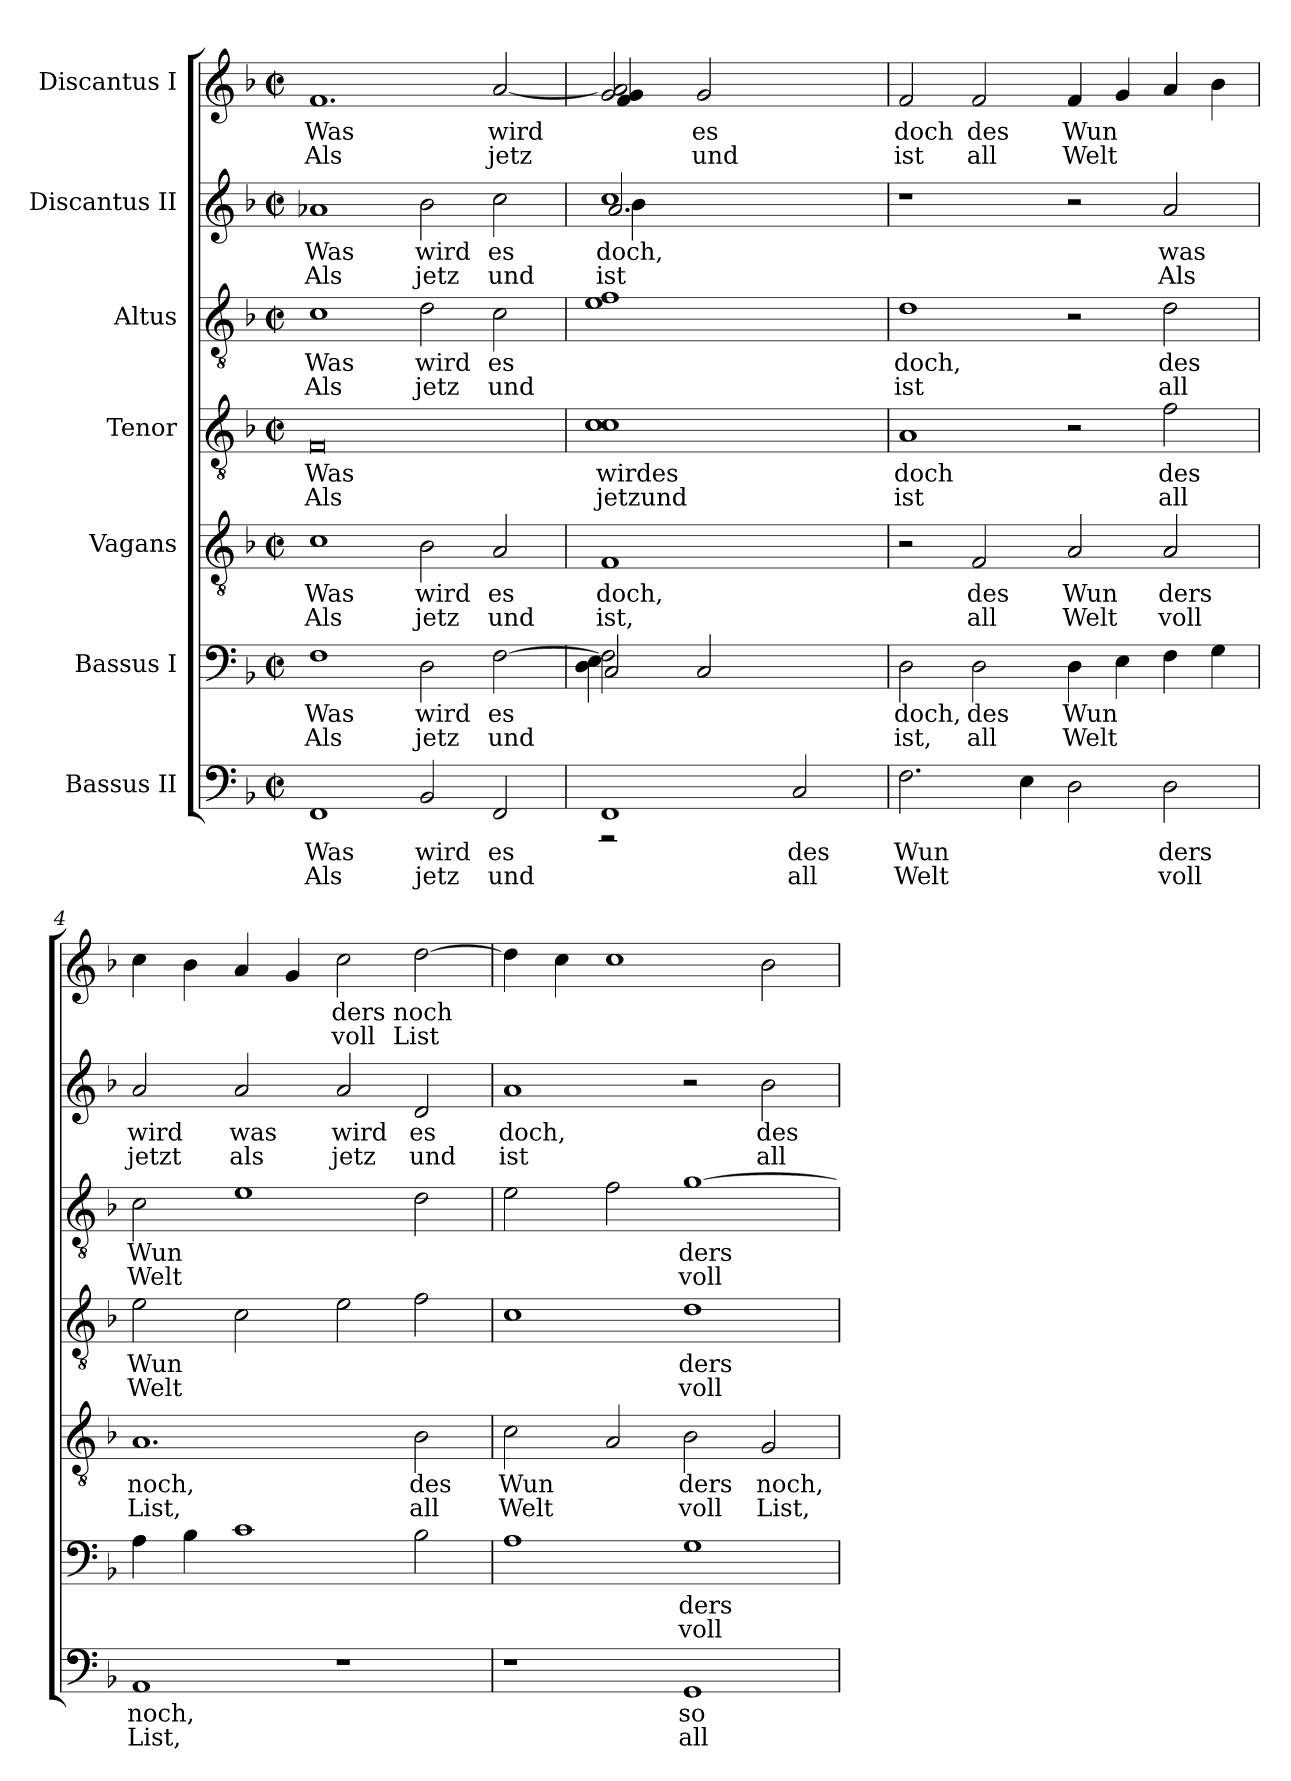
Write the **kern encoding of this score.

**kern	**text	**text	**kern	**text	**text	**kern	**text	**text	**kern	**text	**text	**kern	**text	**text	**kern	**text	**text	**kern	**text	**text
*part7	*part7	*part7	*part6	*part6	*part6	*part5	*part5	*part5	*part4	*part4	*part4	*part3	*part3	*part3	*part2	*part2	*part2	*part1	*part1	*part1
*staff7	*staff7	*staff7	*staff6	*staff6	*staff6	*staff5	*staff5	*staff5	*staff4	*staff4	*staff4	*staff3	*staff3	*staff3	*staff2	*staff2	*staff2	*staff1	*staff1	*staff1
*I"Bassus II	*	*	*I"Bassus I	*	*	*I"Vagans	*	*	*I"Tenor	*	*	*I"Altus	*	*	*I"Discantus II	*	*	*I"Discantus I	*	*
!!LO:PB:g=z
*stria5	*	*	*stria5	*	*	*stria5	*	*	*stria5	*	*	*stria5	*	*	*stria5	*	*	*stria5	*	*
*clefF4	*	*	*clefF4	*	*	*clefGv2	*	*	*clefGv2	*	*	*clefGv2	*	*	*clefG2	*	*	*clefG2	*	*
*k[b-]	*	*	*k[b-]	*	*	*k[b-]	*	*	*k[b-]	*	*	*k[b-]	*	*	*k[b-]	*	*	*k[b-]	*	*
*F:	*	*	*F:	*	*	*F:	*	*	*F:	*	*	*F:	*	*	*F:	*	*	*F:	*	*
*M2/2	*	*	*M2/2	*	*	*M2/2	*	*	*M2/2	*	*	*M2/2	*	*	*M2/2	*	*	*M2/2	*	*
*met(c|)	*	*	*met(c|)	*	*	*met(c|)	*	*	*met(c|)	*	*	*met(c|)	*	*	*met(c|)	*	*	*met(c|)	*	*
=1	=1	=1	=1	=1	=1	=1	=1	=1	=1	=1	=1	=1	=1	=1	=1	=1	=1	=1	=1	=1
!	!LO:LY:b:cj	!LO:LY:b:cj	!	!LO:LY:b:cj	!LO:LY:b:cj	!	!LO:LY:b:cj	!LO:LY:b:cj	!	!LO:LY:b:cj	!LO:LY:b:cj	!	!LO:LY:b:cj	!LO:LY:b:cj	!	!LO:LY:b:cj	!LO:LY:b:cj	!	!LO:LY:b:cj	!LO:LY:b:cj
1FF	Was	Als	1F	Was	Als	1c	Was	Als	0F	Was	Als	1c	Was	Als	1a-X	Was	Als	1.f	Was	Als
!	!LO:LY:b:cj	!LO:LY:b:cj	!	!LO:LY:b:cj	!LO:LY:b:cj	!	!LO:LY:b:cj	!LO:LY:b:cj	!	!	!	!	!LO:LY:b:cj	!LO:LY:b:cj	!	!LO:LY:b:cj	!LO:LY:b:cj	!	!	!
2BB-/	wird	jetz	2D\	wird	jetz	2B-\	wird	jetz	.	.	.	2d\	wird	jetz	2b-\	wird	jetz	.	.	.
!	!LO:LY:b:cj	!LO:LY:b:cj	!	!LO:LY:b:cj	!LO:LY:b:cj	!	!LO:LY:b:cj	!LO:LY:b:cj	!	!	!	!	!LO:LY:b:cj	!LO:LY:b:cj	!	!LO:LY:b:cj	!LO:LY:b:cj	!	!LO:LY:b:cj	!LO:LY:b:cj
2FF/	es	und	[>2F\	es	und	2A/	es	und	.	.	.	2c\	es	und	2cc\	es	und	[<2a/	wird	jetz
=2	=2	=2	=2	=2	=2	=2	=2	=2	=2	=2	=2	=2	=2	=2	=2	=2	=2	=2	=2	=2
*^	*	*	*^	*	*	*	*	*	*	*	*	*	*	*	*	*	*	*	*	*
*	*	*	*	*	*^	*	*	*	*	*	*	*	*	*	*	*	*	*	*	*	*	*
!	!	!	!	!	!	!	!LO:LY:b:cj	!	!	!LO:LY:b:cj	!LO:LY:b:cj	!	!LO:LY:b:cj	!LO:LY:b:cj	!	!LO:LY:b:cj	!	!	!LO:LY:b:cj	!LO:LY:b:cj	!	!LO:LY:b:cj	!LO:LY:b:cj
*	*	*	*	*	*	*	*	*	*	*	*	*	*	*	*	*	*	*^	*	*	*^	*	*
*	*	*	*	*	*	*	*	*	*	*	*	*	*	*	*	*	*	*	*^	*	*	*	*	*	*
1FF	2r	.	.	2F\]	2C/	4E\ 4D\	.	.	1F	doch,	ist,	1c 1c	wirdes	jetzund	1f 1e	.	.	1cc	2.a/	4b-\	doch,	ist	2a/] 2g/	4g/ 4f/	.	.
.	.	.	.	.	.	2ryy	.	.	.	.	.	.	.	.	.	.	.	.	.	2ryy	.	.	.	2ryy	.	.
!	!	!	!	!	!	!	!LO:LY:b:cj	!	!	!	!	!	!	!	!	!	!	!	!	!	!	!	!	!	!LO:LY:b:cj	!LO:LY:b:cj
.	1ryy	.	.	2C/	2ryy	.	.	.	.	.	.	.	.	.	.	.	.	.	.	.	.	.	2g/	.	es	und
.	.	.	.	.	.	2.ryy	.	.	.	.	.	.	.	.	.	.	.	.	2ryy	2.ryy	.	.	.	2.ryy	.	.
!	!	!LO:LY:b:cj	!LO:LY:b:cj	!	!	!	!	!	!	!	!	!	!	!	!	!	!	!	!	!	!	!	!	!	!	!
2C/	.	des	all	2ryy	2ryy	.	.	.	2ryy	.	.	2ryy	.	.	2ryy	.	.	2ryy	.	.	.	.	2ryy	.	.	.
.	.	.	.	.	.	.	.	.	.	.	.	.	.	.	.	.	.	.	4ryy	.	.	.	.	.	.	.
*v	*v	*	*	*	*	*	*	*	*	*	*	*	*	*	*	*	*	*	*v	*v	*	*	*v	*v	*	*
*	*	*	*v	*v	*v	*	*	*	*	*	*	*	*	*	*	*	*	*	*	*	*	*	*
=3	=3	=3	=3	=3	=3	=3	=3	=3	=3	=3	=3	=3	=3	=3	=3	=3	=3	=3	=3	=3	=3
!	!LO:LY:b:cj	!LO:LY:b:cj	!	!LO:LY:b:cj	!LO:LY:b:cj	!	!	!	!	!LO:LY:b:cj	!LO:LY:b:cj	!	!LO:LY:b:cj	!LO:LY:b:cj	!	!	!	!	!	!LO:LY:b:cj	!LO:LY:b:cj
*	*	*	*	*	*	*	*	*	*	*	*	*	*	*	*v	*v	*	*	*	*	*
2.F\	Wun	Welt	2D\	doch,	ist,	2r	.	.	1A	doch	ist	1d	doch,	ist	1r	.	.	2f/	doch	ist
!	!	!	!	!LO:LY:b:cj	!LO:LY:b:cj	!	!LO:LY:b:cj	!LO:LY:b:cj	!	!	!	!	!	!	!	!	!	!	!LO:LY:b:cj	!LO:LY:b:cj
.	.	.	2D\	des	all	2F/	des	all	.	.	.	.	.	.	.	.	.	2f/	des	all
!	!LO:LY:b:cj	!LO:LY:b:cj	!	!	!	!	!	!	!	!	!	!	!	!	!	!	!	!	!	!
4E\	.	.	.	.	.	.	.	.	.	.	.	.	.	.	.	.	.	.	.	.
!	!LO:LY:b:cj	!LO:LY:b:cj	!	!LO:LY:b:cj	!LO:LY:b:cj	!	!LO:LY:b:cj	!LO:LY:b:cj	!	!	!	!	!	!	!	!	!	!	!LO:LY:b:cj	!LO:LY:b:cj
2D\	.	.	4D\	Wun	Welt	2A/	Wun	Welt	2r	.	.	2r	.	.	2r	.	.	4f/	Wun	Welt
!	!	!	!	!LO:LY:b:cj	!LO:LY:b:cj	!	!	!	!	!	!	!	!	!	!	!	!	!	!LO:LY:b:cj	!LO:LY:b:cj
.	.	.	4E\	.	.	.	.	.	.	.	.	.	.	.	.	.	.	4g/	.	.
!	!LO:LY:b:cj	!LO:LY:b:cj	!	!LO:LY:b:cj	!LO:LY:b:cj	!	!LO:LY:b:cj	!LO:LY:b:cj	!	!LO:LY:b:cj	!LO:LY:b:cj	!	!LO:LY:b:cj	!LO:LY:b:cj	!	!LO:LY:b:cj	!LO:LY:b:cj	!	!LO:LY:b:cj	!LO:LY:b:cj
2D\	ders	voll	4F\	.	.	2A/	ders	voll	2f\	des	all	2d\	des	all	2a/	was	Als	4a/	.	.
!	!	!	!	!LO:LY:b:cj	!LO:LY:b:cj	!	!	!	!	!	!	!	!	!	!	!	!	!	!LO:LY:b:cj	!LO:LY:b:cj
.	.	.	4G\	.	.	.	.	.	.	.	.	.	.	.	.	.	.	4b-\	.	.
=4	=4	=4	=4	=4	=4	=4	=4	=4	=4	=4	=4	=4	=4	=4	=4	=4	=4	=4	=4	=4
!	!LO:LY:b:cj	!LO:LY:b:cj	!	!LO:LY:b:cj	!	!	!LO:LY:b:cj	!LO:LY:b:cj	!	!LO:LY:b:cj	!LO:LY:b:cj	!	!LO:LY:b:cj	!LO:LY:b:cj	!	!LO:LY:b:cj	!LO:LY:b:cj	!	!LO:LY:b:cj	!LO:LY:b:cj
1AA	noch,	List,	4A\	.	.	1.A	noch,	List,	2e\	Wun-	-Welt	2c\	Wun-	-Welt	2a/	wird	jetzt	4cc\	.	.
!	!	!	!	!LO:LY:b:cj	!	!	!	!	!	!	!	!	!	!	!	!	!	!	!LO:LY:b:cj	!LO:LY:b:cj
.	.	.	4B-\	.	.	.	.	.	.	.	.	.	.	.	.	.	.	4b-\	.	.
!	!	!	!	!LO:LY:b:cj	!	!	!	!	!	!LO:LY:b:cj	!LO:LY:b:cj	!	!LO:LY:b:cj	!LO:LY:b:cj	!	!LO:LY:b:cj	!LO:LY:b:cj	!	!LO:LY:b:cj	!LO:LY:b:cj
.	.	.	1c	.	.	.	.	.	2c\	-	-	1e	-	-	2a/	was	als	4a/	.	.
!	!	!	!	!	!	!	!	!	!	!	!	!	!	!	!	!	!	!	!LO:LY:b:cj	!LO:LY:b:cj
.	.	.	.	.	.	.	.	.	.	.	.	.	.	.	.	.	.	4g/	.	.
!	!	!	!	!	!	!	!	!	!	!LO:LY:b:cj	!LO:LY:b:cj	!	!	!	!	!LO:LY:b:cj	!LO:LY:b:cj	!	!LO:LY:b:cj	!LO:LY:b:cj
1r	.	.	.	.	.	.	.	.	2e\	-	-	.	.	.	2a/	wird	jetz	2cc\	ders	voll
!	!	!	!	!LO:LY:b:cj	!	!	!LO:LY:b:cj	!LO:LY:b:cj	!	!LO:LY:b:cj	!LO:LY:b:cj	!	!LO:LY:b:cj	!LO:LY:b:cj	!	!LO:LY:b:cj	!LO:LY:b:cj	!	!LO:LY:b:cj	!LO:LY:b:cj
.	.	.	2B-\	.	.	2B-\	des	all	2f\	-	-	2d\	-	-	2d/	es	und	[>2dd\	noch	List
=5	=5	=5	=5	=5	=5	=5	=5	=5	=5	=5	=5	=5	=5	=5	=5	=5	=5	=5	=5	=5
!	!	!	!	!LO:LY:b:cj	!LO:LY:b:cj	!	!LO:LY:b:cj	!LO:LY:b:cj	!	!LO:LY:b:cj	!LO:LY:b:cj	!	!LO:LY:b:cj	!LO:LY:b:cj	!	!LO:LY:b:cj	!LO:LY:b:cj	!	!LO:LY:b:cj	!
1r	.	.	1A	.	.	2c\	Wun	Welt	1c	.	.	2e\	.	.	1a	doch,	ist	4dd>\]	.	.
!	!	!	!	!	!	!	!	!	!	!	!	!	!	!	!	!	!	!	!LO:LY:b:cj	!
.	.	.	.	.	.	.	.	.	.	.	.	.	.	.	.	.	.	4cc\	.	.
!	!	!	!	!	!	!	!LO:LY:b:cj	!LO:LY:b:cj	!	!	!	!	!LO:LY:b:cj	!LO:LY:b:cj	!	!	!	!	!LO:LY:b:cj	!
.	.	.	.	.	.	2A/	.	.	.	.	.	2f\	.	.	.	.	.	1cc	.	.
!	!LO:LY:b:cj	!LO:LY:b:cj	!	!LO:LY:b:cj	!LO:LY:b:cj	!	!LO:LY:b:cj	!LO:LY:b:cj	!	!LO:LY:b:cj	!LO:LY:b:cj	!	!LO:LY:b:cj	!LO:LY:b:cj	!	!	!	!	!	!
1GG	so	all	1G	ders	voll	2B-\	ders	voll	1d	ders	voll	[<1g	ders	voll	2r	.	.	.	.	.
!	!	!	!	!	!	!	!LO:LY:b:cj	!LO:LY:b:cj	!	!	!	!	!	!	!	!LO:LY:b:cj	!LO:LY:b:cj	!	!LO:LY:b:cj	!
.	.	.	.	.	.	2G/	noch,	List,	.	.	.	.	.	.	2b-\	des	all	2b-\	.	.
=	=	=	=	=	=	=	=	=	=	=	=	=	=	=	=	=	=	=	=	=
*-	*-	*-	*-	*-	*-	*-	*-	*-	*-	*-	*-	*-	*-	*-	*-	*-	*-	*-	*-	*-
